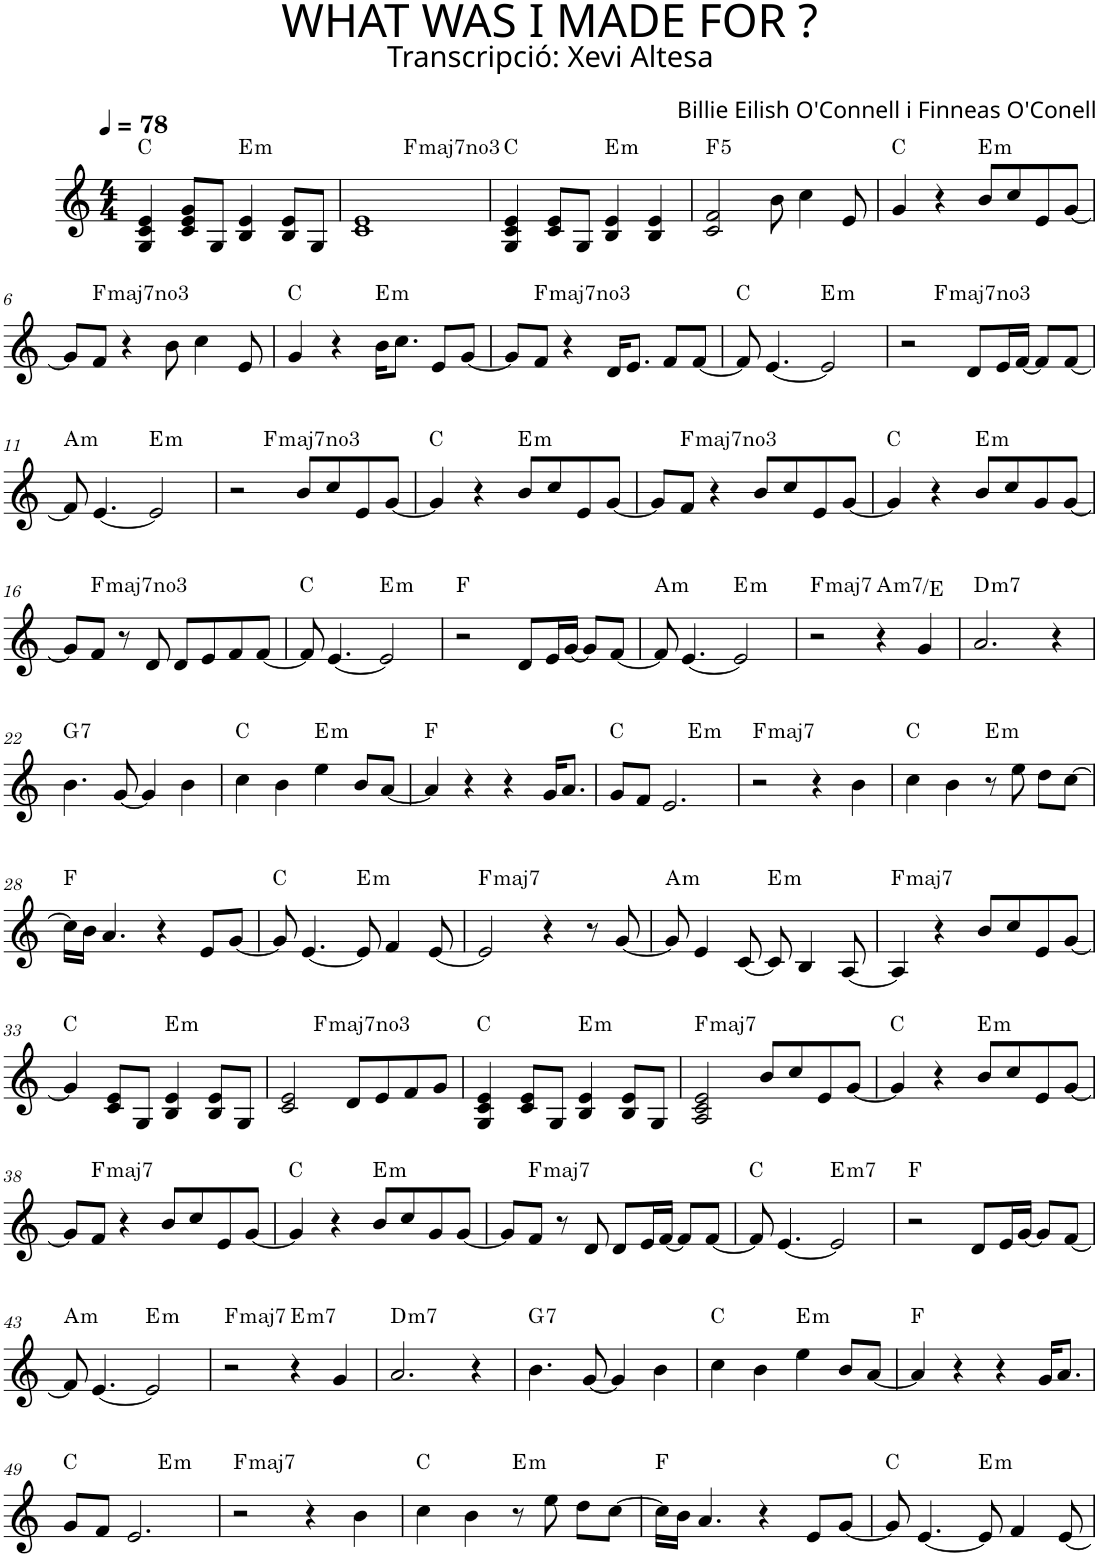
**kern	**harte
*part1	*part1
*staff1	*
*I"P1	*
*clefG2	*
*k[]	*
*M4/4	*
*MM78	*
=1	=1
4G/ 4c/ 4e/	C:maj
8c/ 8e/ 8g/L	.
8G/J	.
!	!LO:H:kt=m
4B/ 4e/	E:min
8B/ 8e/L	.
8G/J	.
=2	=2
*^	*
1c 1e	2ryy	.
!	!	!LO:H:kt=maj7
.	2ryy	F:maj7(*3)
*v	*v	*
=3	=3
4G/ 4c/ 4e/	C:maj
8c/ 8e/L	.
8G/J	.
!	!LO:H:kt=m
4B/ 4e/	E:min
4B/ 4e/	.
=4	=4
!	!LO:H:kt=5
2c/ 2f/	F:(1,5)
8b\	.
4cc\	.
8e/	.
=5	=5
4g/	C:maj
4r	.
!	!LO:H:kt=m
8b/L	E:min
8cc/	.
8e/	.
[<8g/J	.
!!LO:LB:g=z
=6	=6
8g/L]	.
!	!LO:H:kt=maj7
8f/J	F:maj7(*3)
4r	.
8b\	.
4cc\	.
8e/	.
=7	=7
4g/	C:maj
4r	.
!	!LO:H:kt=m
16b\KL	E:min
8.cc\J	.
8e/L	.
[<8g/J	.
=8	=8
8g/L]	.
!	!LO:H:kt=maj7
8f/J	F:maj7(*3)
4r	.
16d/KL	.
8.e/J	.
8f/L	.
[<8f/J	.
=9	=9
8f/]	C:maj
[<4.e/	.
!	!LO:H:kt=m
2e/]	E:min
=10	=10
*^	*
2r	4ryy	.
!	!	!LO:H:kt=maj7
.	2.ryy	F:maj7(*3)
8d/L	.	.
16e/L	.	.
[<16f/JJ	.	.
8f/L]	.	.
[<8f/J	.	.
!!LO:LB:g=z	!!
=11	=11	=11
!	!	!LO:H:kt=m
*v	*v	*
8f/]	A:min
[<4.e/	.
!	!LO:H:kt=m
2e/]	E:min
=12	=12
*^	*
2r	4ryy	.
!	!	!LO:H:kt=maj7
.	2.ryy	F:maj7(*3)
8b/L	.	.
8cc/	.	.
8e/	.	.
[<8g/J	.	.
*v	*v	*
=13	=13
4g/]	C:maj
4r	.
!	!LO:H:kt=m
8b/L	E:min
8cc/	.
8e/	.
[<8g/J	.
=14	=14
8g/L]	.
!	!LO:H:kt=maj7
8f/J	F:maj7(*3)
4r	.
8b/L	.
8cc/	.
8e/	.
[<8g/J	.
=15	=15
4g/]	C:maj
4r	.
!	!LO:H:kt=m
8b/L	E:min
8cc/	.
8g/	.
[<8g/J	.
!!LO:LB:g=z
=16	=16
8g/L]	.
!	!LO:H:kt=maj7
8f/J	F:maj7(*3)
8r	.
8d/	.
8d/L	.
8e/	.
8f/	.
[<8f/J	.
=17	=17
8f/]	C:maj
[<4.e/	.
!	!LO:H:kt=m
2e/]	E:min
=18	=18
2r	F:maj
8d/L	.
16e/L	.
[<16g/JJ	.
8g/L]	.
[<8f/J	.
=19	=19
!	!LO:H:kt=m
8f/]	A:min
[<4.e/	.
!	!LO:H:kt=m
2e/]	E:min
=20	=20
!	!LO:H:kt=maj7
2r	F:maj7
!	!LO:H:kt=m7
4r	A:min7/5
4g/	.
=21	=21
!	!LO:H:kt=m7
2.a/	D:min7
4r	.
!!LO:LB:g=z
=22	=22
!	!LO:H:kt=7
4.b\	G:7
[<8g/	.
4g/]	.
4b\	.
=23	=23
4cc\	C:maj
4b\	.
!	!LO:H:kt=m
4ee\	E:min
8b/L	.
[<8a/J	.
=24	=24
4a/]	F:maj
4r	.
4r	.
16g/KL	.
8.a/J	.
=25	=25
*^	*
8g/L	2ryy	C:maj
8f/J	.	.
2.e/	.	.
!	!	!LO:H:kt=m
.	2ryy	E:min
=26	=26	=26
!	!	!LO:H:kt=maj7
*v	*v	*
2r	F:maj7
4r	.
4b\	.
=27	=27
4cc\	C:maj
4b\	.
!	!LO:H:kt=m
8r	E:min
8ee\	.
8dd\L	.
[>8cc\J	.
!!LO:LB:g=z
=28	=28
16cc\LL]	F:maj
16b\JJ	.
4.a/	.
4r	.
8e/L	.
[<8g/J	.
=29	=29
8g/]	C:maj
[<4.e/	.
!	!LO:H:kt=m
8e/]	E:min
4f/	.
[<8e/	.
=30	=30
!	!LO:H:kt=maj7
2e/]	F:maj7
4r	.
8r	.
[<8g/	.
=31	=31
!	!LO:H:kt=m
8g/]	A:min
4e/	.
[<8c/	.
!	!LO:H:kt=m
8c/]	E:min
4B/	.
[<8A/	.
=32	=32
!	!LO:H:kt=maj7
4A/]	F:maj7
4r	.
8b/L	.
8cc/	.
8e/	.
[<8g/J	.
!!LO:LB:g=z
=33	=33
4g/]	C:maj
8c/ 8e/L	.
8G/J	.
!	!LO:H:kt=m
4B/ 4e/	E:min
8B/ 8e/L	.
8G/J	.
=34	=34
*^	*
2c/ 2e/	4ryy	.
!	!	!LO:H:kt=maj7
.	2.ryy	F:maj7(*3)
8d/L	.	.
8e/	.	.
8f/	.	.
8g/J	.	.
*v	*v	*
=35	=35
4G/ 4c/ 4e/	C:maj
8c/ 8e/L	.
8G/J	.
!	!LO:H:kt=m
4B/ 4e/	E:min
8B/ 8e/L	.
8G/J	.
=36	=36
!	!LO:H:kt=maj7
2A/ 2c/ 2e/	F:maj7
8b/L	.
8cc/	.
8e/	.
[<8g/J	.
=37	=37
4g/]	C:maj
4r	.
!	!LO:H:kt=m
8b/L	E:min
8cc/	.
8e/	.
[<8g/J	.
!!LO:LB:g=z
=38	=38
8g/L]	.
!	!LO:H:kt=maj7
8f/J	F:maj7
4r	.
8b/L	.
8cc/	.
8e/	.
[<8g/J	.
=39	=39
4g/]	C:maj
4r	.
!	!LO:H:kt=m
8b/L	E:min
8cc/	.
8g/	.
[<8g/J	.
=40	=40
8g/L]	.
!	!LO:H:kt=maj7
8f/J	F:maj7
8r	.
8d/	.
8d/L	.
16e/L	.
[<16f/JJ	.
8f/L]	.
[<8f/J	.
=41	=41
8f/]	C:maj
[<4.e/	.
!	!LO:H:kt=m7
2e/]	E:min7
=42	=42
2r	F:maj
8d/L	.
16e/L	.
[<16g/JJ	.
8g/L]	.
[<8f/J	.
!!LO:LB:g=z
=43	=43
!	!LO:H:kt=m
8f/]	A:min
[<4.e/	.
!	!LO:H:kt=m
2e/]	E:min
=44	=44
!	!LO:H:kt=maj7
2r	F:maj7
!	!LO:H:kt=m7
4r	E:min7
4g/	.
=45	=45
!	!LO:H:kt=m7
2.a/	D:min7
4r	.
=46	=46
!	!LO:H:kt=7
4.b\	G:7
[<8g/	.
4g/]	.
4b\	.
=47	=47
4cc\	C:maj
4b\	.
!	!LO:H:kt=m
4ee\	E:min
8b/L	.
[<8a/J	.
=48	=48
4a/]	F:maj
4r	.
4r	.
16g/KL	.
8.a/J	.
!!LO:LB:g=z
=49	=49
*^	*
8g/L	2ryy	C:maj
8f/J	.	.
2.e/	.	.
!	!	!LO:H:kt=m
.	2ryy	E:min
=50	=50	=50
!	!	!LO:H:kt=maj7
*v	*v	*
2r	F:maj7
4r	.
4b\	.
=51	=51
4cc\	C:maj
4b\	.
!	!LO:H:kt=m
8r	E:min
8ee\	.
8dd\L	.
[>8cc\J	.
=52	=52
16cc\LL]	F:maj
16b\JJ	.
4.a/	.
4r	.
8e/L	.
[<8g/J	.
=53	=53
8g/]	C:maj
[<4.e/	.
!	!LO:H:kt=m
8e/]	E:min
4f/	.
[<8e/	.
=	=
*-	*-
